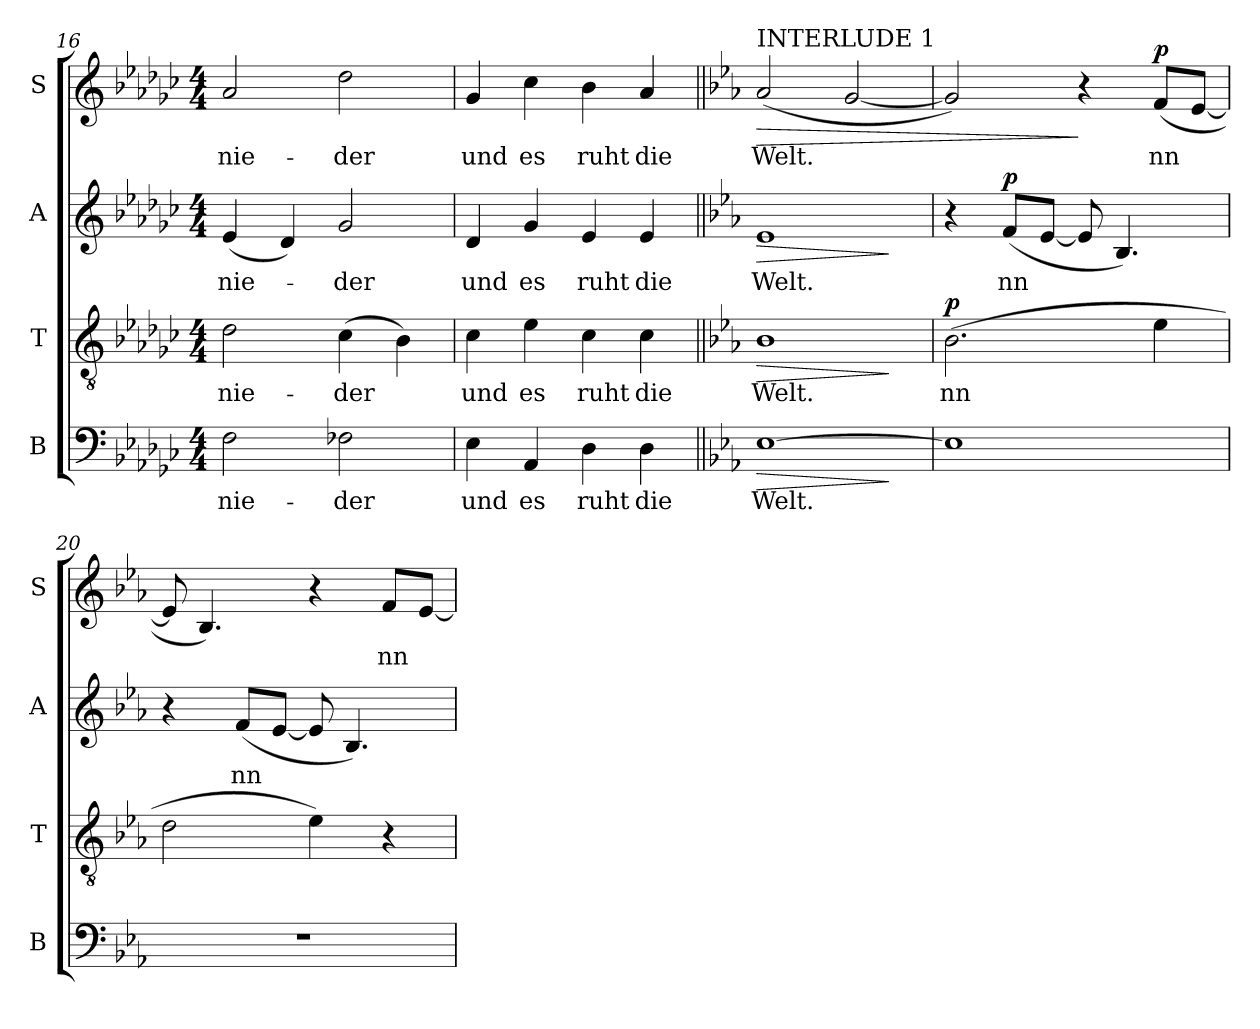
**kern	**text	**dynam	**kern	**text	**dynam	**kern	**text	**dynam	**kern	**text	**dynam
*part4	*part4	*part4	*part3	*part3	*part3	*part2	*part2	*part2	*part1	*part1	*part1
*staff4	*staff4	*staff4	*staff3	*staff3	*staff3	*staff2	*staff2	*staff2	*staff1	*staff1	*staff1
*I"B	*	*	*I"T	*	*	*I"A	*	*	*I"S	*	*
*I'B	*	*	*I'T	*	*	*I'A	*	*	*I'S	*	*
*clefF4	*	*	*clefGv2	*	*	*clefG2	*	*	*clefG2	*	*
*	*	*	*ITrd7c12	*	*	*	*	*	*	*	*
*k[b-e-a-d-g-c-]	*	*	*k[b-e-a-d-g-c-]	*	*	*k[b-e-a-d-g-c-]	*	*	*k[b-e-a-d-g-c-]	*	*
*G-:	*	*	*G-:	*	*	*G-:	*	*	*G-:	*	*
*M4/4	*	*	*M4/4	*	*	*M4/4	*	*	*M4/4	*	*
=16	=16	=16	=16	=16	=16	=16	=16	=16	=16	=16	=16
!	!LO:LY:b:color=#000000	!	!	!	!	!	!	!	!	!	!
!	!	!	!	!LO:LY:b:color=#000000	!	!	!	!	!	!	!
!	!	!	!	!	!	!	!LO:LY:b:color=#000000	!	!	!	!
!	!	!	!	!	!	!	!	!	!	!LO:LY:b:color=#000000	!
2Fi\	nie-	.	2D-i\	nie-	.	(4e-i/	nie-	.	2a-i/	nie-	.
.	.	.	.	.	.	4d-i/)	.	.	.	.	.
!	!LO:LY:b:color=#000000	!	!	!	!	!	!	!	!	!	!
!	!	!	!	!LO:LY:b:color=#000000	!	!	!	!	!	!	!
!	!	!	!	!	!	!	!LO:LY:b:color=#000000	!	!	!	!
!	!	!	!	!	!	!	!	!	!	!LO:LY:b:color=#000000	!
2F-Xi\	-der	.	(4C-i\	-der	.	2g-i/	-der	.	2dd-i\	-der	.
.	.	.	4BB-i\)	.	.	.	.	.	.	.	.
!!LO:PB:g=z
=17	=17	=17	=17	=17	=17	=17	=17	=17	=17	=17	=17
!	!LO:LY:b:color=#000000	!	!	!	!	!	!	!	!	!	!
!	!	!	!	!LO:LY:b:color=#000000	!	!	!	!	!	!	!
!	!	!	!	!	!	!	!LO:LY:b:color=#000000	!	!	!	!
!	!	!	!	!	!	!	!	!	!	!LO:LY:b:color=#000000	!
4E-i\	und	.	4C-i\	und	.	4d-i/	und	.	4g-i/	und	.
!	!LO:LY:b:color=#000000	!	!	!	!	!	!	!	!	!	!
!	!	!	!	!LO:LY:b:color=#000000	!	!	!	!	!	!	!
!	!	!	!	!	!	!	!LO:LY:b:color=#000000	!	!	!	!
!	!	!	!	!	!	!	!	!	!	!LO:LY:b:color=#000000	!
4AA-i/	es	.	4E-i\	es	.	4g-i/	es	.	4cc-i\	es	.
!	!LO:LY:b:color=#000000	!	!	!	!	!	!	!	!	!	!
!	!	!	!	!LO:LY:b:color=#000000	!	!	!	!	!	!	!
!	!	!	!	!	!	!	!LO:LY:b:color=#000000	!	!	!	!
!	!	!	!	!	!	!	!	!	!	!LO:LY:b:color=#000000	!
4D-i\	ruht	.	4C-i\	ruht	.	4e-i/	ruht	.	4b-i\	ruht	.
!	!LO:LY:b:color=#000000	!	!	!	!	!	!	!	!	!	!
!	!	!	!	!LO:LY:b:color=#000000	!	!	!	!	!	!	!
!	!	!	!	!	!	!	!LO:LY:b:color=#000000	!	!	!	!
!	!	!	!	!	!	!	!	!	!	!LO:LY:b:color=#000000	!
4D-i\	die	.	4C-i\	die	.	4e-i/	die	.	4a-i/	die	.
=18||	=18||	=18||	=18||	=18||	=18||	=18||	=18||	=18||	=18||	=18||	=18||
*k[b-e-a-]	*	*	*k[b-e-a-]	*	*	*k[b-e-a-]	*	*	*k[b-e-a-]	*	*
*E-:	*	*	*E-:	*	*	*E-:	*	*	*E-:	*	*
!	!LO:LY:b:color=#000000	!LO:HP:b	!	!	!	!	!	!	!	!	!
!	!	!	!	!LO:LY:b:color=#000000	!LO:HP:b	!	!	!	!	!	!
!	!	!	!	!	!	!	!LO:LY:b:color=#000000	!LO:HP:b	!	!	!
!	!	!	!	!	!	!	!	!	!LO:TX:a:t=INTERLUDE 1	!	!
!	!	!	!	!	!	!	!	!	!	!LO:LY:b:color=#000000	!LO:HP:b
[>1E-i	Welt.	>	1BB-i	Welt.	>	1e-i	Welt.	>	(2a-i/	Welt.	>
.	.	.	.	.	.	.	.	.	[<2gi/	.	.
.	.	]	.	.	]	.	.	]	.	.	.
=19	=19	=19	=19	=19	=19	=19	=19	=19	=19	=19	=19
!	!	!	!	!LO:LY:b:color=#000000	!	!	!	!	!	!	!
1E-i]	.	.	(2.BB-i\	nn	p	4r	.	.	2gi/])	.	.
!	!	!	!	!	!	!	!LO:LY:b:color=#000000	!	!	!	!
.	.	.	.	.	.	(8fi/L	nn	p	.	.	.
.	.	.	.	.	.	[<8e-i/J	.	.	.	.	.
.	.	.	.	.	.	8e-i/]	.	.	4r	.	]
.	.	.	.	.	.	4.B-i/)	.	.	.	.	.
!	!	!	!	!	!	!	!	!	!	!LO:LY:b:color=#000000	!
.	.	.	4E-i\	.	.	.	.	.	(8fi/L	nn	p
.	.	.	.	.	.	.	.	.	[<8e-i/J	.	.
=20	=20	=20	=20	=20	=20	=20	=20	=20	=20	=20	=20
1r	.	.	2Di\	.	.	4r	.	.	8e-i/]	.	.
.	.	.	.	.	.	.	.	.	4.B-i/)	.	.
!	!	!	!	!	!	!	!LO:LY:b:color=#000000	!	!	!	!
.	.	.	.	.	.	(8fi/L	nn	.	.	.	.
.	.	.	.	.	.	[<8e-i/J	.	.	.	.	.
.	.	.	4E-i\)	.	.	8e-i/]	.	.	4r	.	.
.	.	.	.	.	.	4.B-i/)	.	.	.	.	.
!	!	!	!	!	!	!	!	!	!	!LO:LY:b:color=#000000	!
.	.	.	4r	.	.	.	.	.	8fi/L	nn	.
.	.	.	.	.	.	.	.	.	[<8e-i/J	.	.
=	=	=	=	=	=	=	=	=	=	=	=
*-	*-	*-	*-	*-	*-	*-	*-	*-	*-	*-	*-
